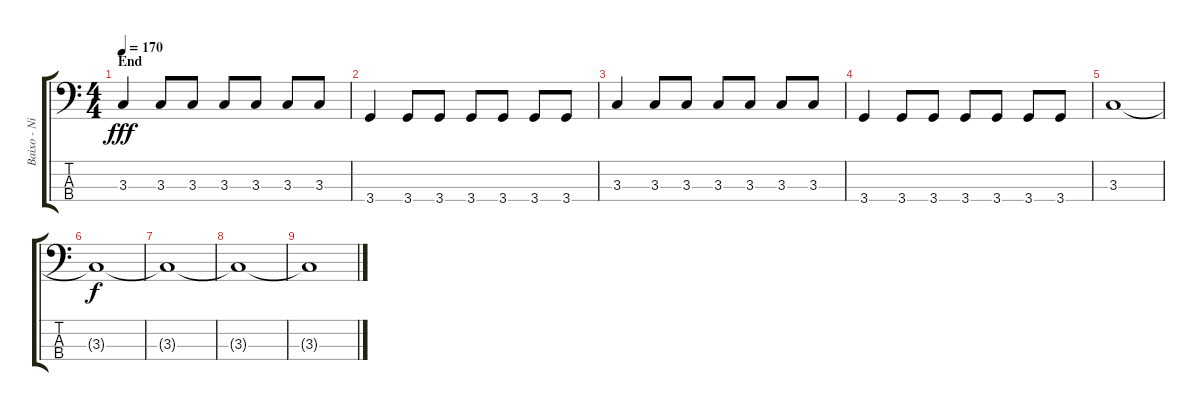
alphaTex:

\track ("Baixo - Nikola" "Baixo - Ni") {instrument electricbasspick}
\staff {score tabs}
\tuning (G2 D2 A1 E1) {hide}
\ts (4 4)
\section ("" "End")
\tempo 170
\clef f4
\ks c
3.3.4{dy fff} 3.3.8 3.3.8 3.3.8 3.3.8 3.3.8 3.3.8 |
3.4.4 3.4.8 3.4.8 3.4.8 3.4.8 3.4.8 3.4.8 |
3.3.4 3.3.8 3.3.8 3.3.8 3.3.8 3.3.8 3.3.8 |
3.4.4 3.4.8 3.4.8 3.4.8 3.4.8 3.4.8 3.4.8 |
3.3.1 |
3.3{t}.1{dy f} |
3.3{t}.1 |
3.3{t}.1 |
3.3{t}.1
